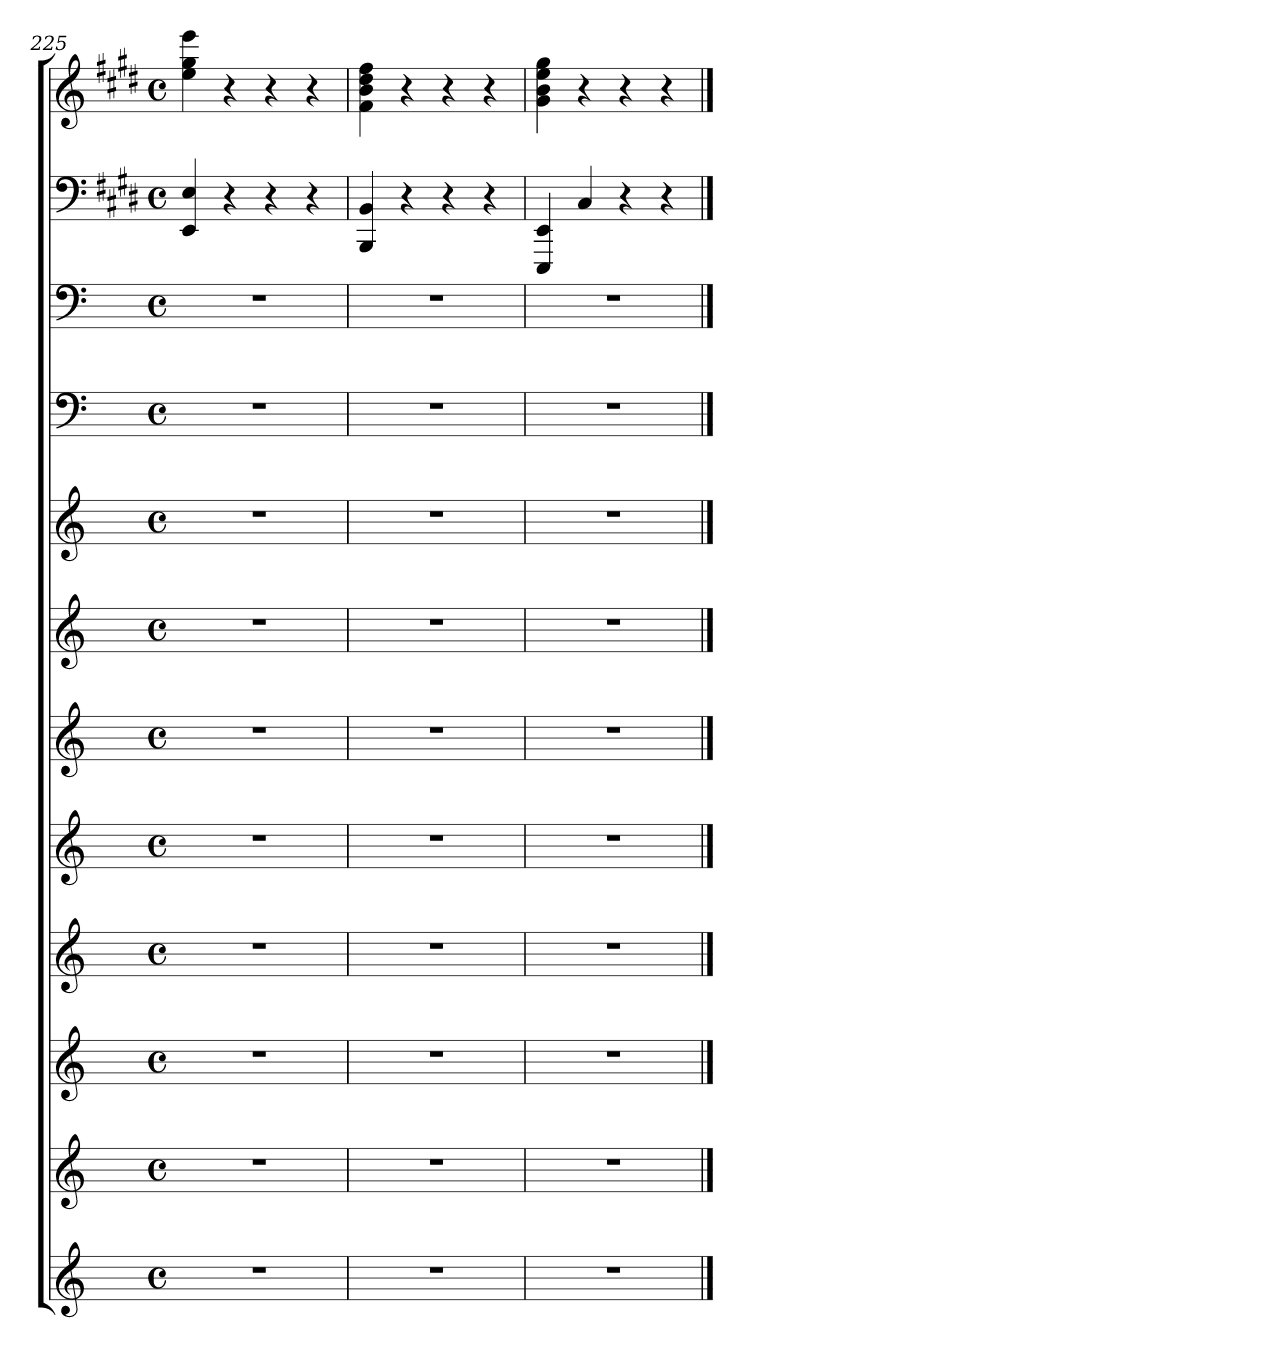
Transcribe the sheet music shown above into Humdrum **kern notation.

**kern	**kern	**kern	**kern	**kern	**kern	**kern	**kern	**kern	**kern	**kern	**kern
*part12	*part11	*part10	*part9	*part8	*part7	*part6	*part5	*part4	*part3	*part2	*part1
*staff12	*staff11	*staff10	*staff9	*staff8	*staff7	*staff6	*staff5	*staff4	*staff3	*staff2	*staff1
*clefG2	*clefG2	*clefG2	*clefG2	*clefG2	*clefG2	*clefG2	*clefG2	*clefF4	*clefF4	*clefF4	*clefG2
*k[]	*k[]	*k[]	*k[]	*k[]	*k[]	*k[]	*k[]	*k[]	*k[]	*k[f#c#g#d#]	*k[f#c#g#d#]
*C:	*C:	*C:	*C:	*C:	*C:	*C:	*C:	*C:	*C:	*E:	*E:
*M4/4	*M4/4	*M4/4	*M4/4	*M4/4	*M4/4	*M4/4	*M4/4	*M4/4	*M4/4	*M4/4	*M4/4
*met(c)	*met(c)	*met(c)	*met(c)	*met(c)	*met(c)	*met(c)	*met(c)	*met(c)	*met(c)	*met(c)	*met(c)
=225	=225	=225	=225	=225	=225	=225	=225	=225	=225	=225	=225
1r	1r	1r	1r	1r	1r	1r	1r	1r	1r	4EE/ 4E/	4ee\ 4gg#\ 4eee\
.	.	.	.	.	.	.	.	.	.	4r	4r
.	.	.	.	.	.	.	.	.	.	4r	4r
.	.	.	.	.	.	.	.	.	.	4r	4r
=226	=226	=226	=226	=226	=226	=226	=226	=226	=226	=226	=226
1r	1r	1r	1r	1r	1r	1r	1r	1r	1r	4BBB/ 4BB/	4f#\ 4b\ 4dd#\ 4ff#\
.	.	.	.	.	.	.	.	.	.	4r	4r
.	.	.	.	.	.	.	.	.	.	4r	4r
.	.	.	.	.	.	.	.	.	.	4r	4r
=227	=227	=227	=227	=227	=227	=227	=227	=227	=227	=227	=227
1r	1r	1r	1r	1r	1r	1r	1r	1r	1r	4EEE/ 4EE/	4g#\ 4b\ 4ee\ 4gg#\
.	.	.	.	.	.	.	.	.	.	4C#/	4r
.	.	.	.	.	.	.	.	.	.	4r	4r
.	.	.	.	.	.	.	.	.	.	4r	4r
==	==	==	==	==	==	==	==	==	==	==	==
*-	*-	*-	*-	*-	*-	*-	*-	*-	*-	*-	*-
